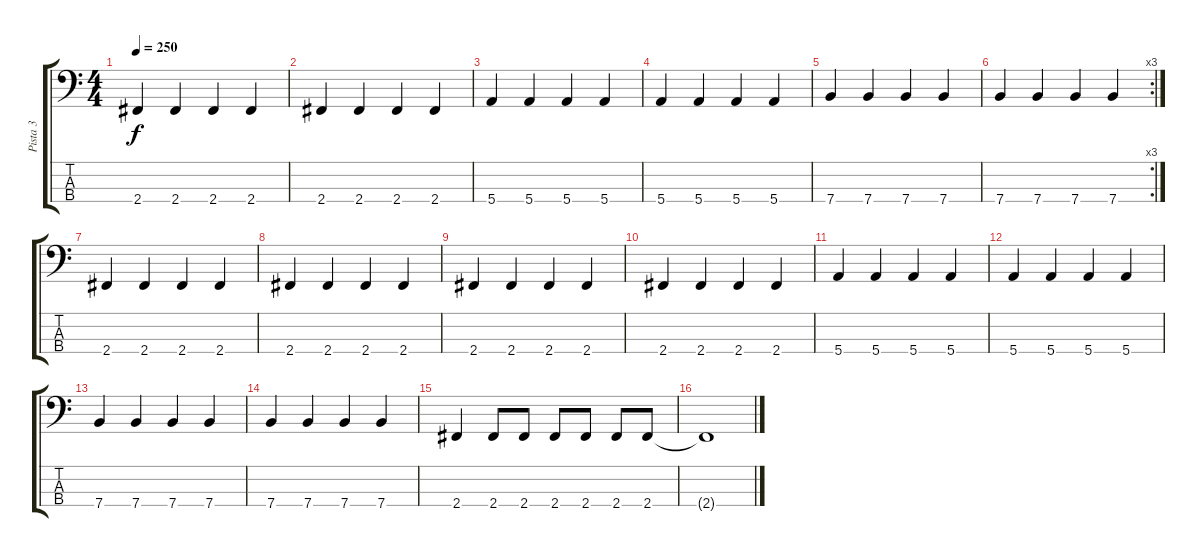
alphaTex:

\track ("Pista 3" "Pista 3") {instrument electricbasspick}
\staff {score tabs}
\tuning (G2 D2 A1 E1) {hide}
\ts (4 4)
\tempo 250
\clef f4
\ks c
2.4.4{dy f} 2.4.4 2.4.4 2.4.4 |
2.4.4 2.4.4 2.4.4 2.4.4 |
5.4.4 5.4.4 5.4.4 5.4.4 |
5.4.4 5.4.4 5.4.4 5.4.4 |
7.4.4 7.4.4 7.4.4 7.4.4 |
\rc 3
7.4.4 7.4.4 7.4.4 7.4.4 |
2.4.4 2.4.4 2.4.4 2.4.4 |
2.4.4 2.4.4 2.4.4 2.4.4 |
2.4.4 2.4.4 2.4.4 2.4.4 |
2.4.4 2.4.4 2.4.4 2.4.4 |
5.4.4 5.4.4 5.4.4 5.4.4 |
5.4.4 5.4.4 5.4.4 5.4.4 |
7.4.4 7.4.4 7.4.4 7.4.4 |
7.4.4 7.4.4 7.4.4 7.4.4 |
2.4.4 2.4.8 2.4.8 2.4.8 2.4.8 2.4.8 2.4.8 |
2.4{t}.1
